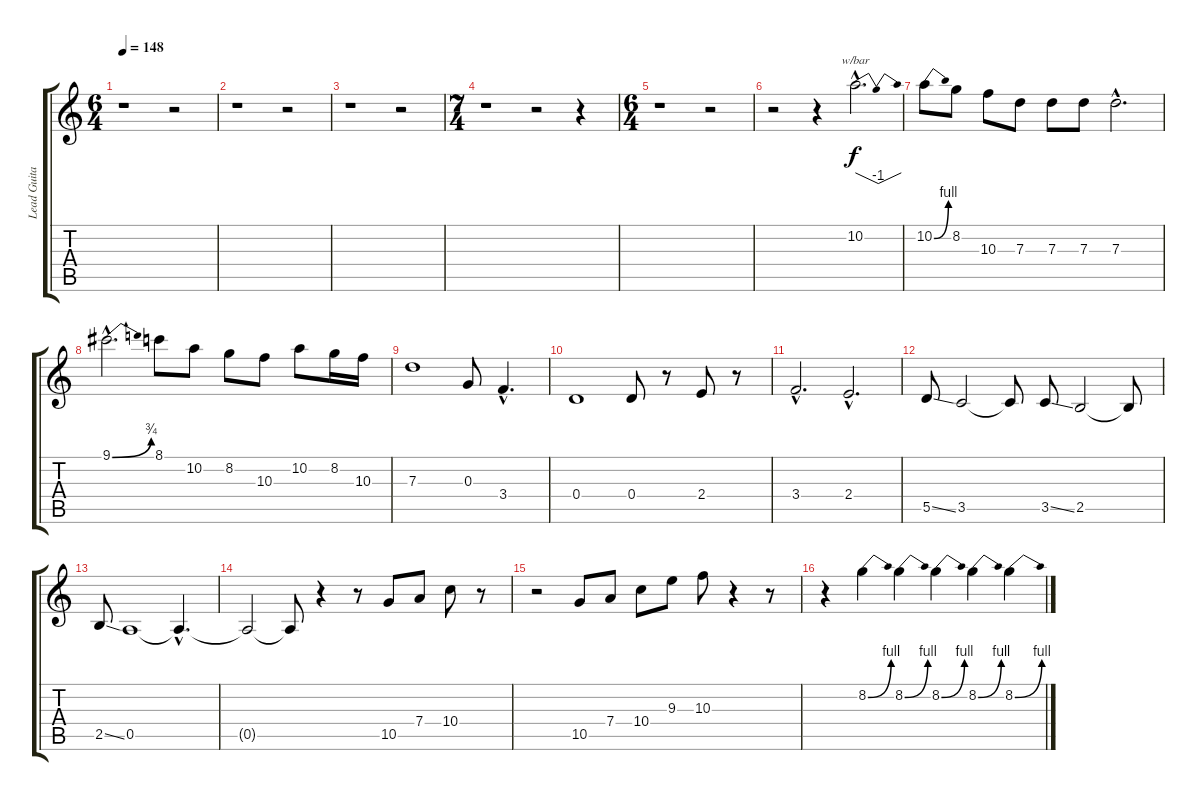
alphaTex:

\track ("Lead Guitar" "Lead Guita") {instrument overdrivenguitar}
\staff {score tabs}
\tuning (E4 B3 G3 D3 A2 E2) {hide}
\ts (6 4)
\tempo 148
\clef g2
\ks c
r.1{dy f} r.2 |
r.1 r.2 |
r.1 r.2 |
\ts (7 4)
r.1 r.2 r.4 |
\ts (6 4)
r.1 r.2 |
r.2 r.4 10.2{hac}.2{d tbe (dip default 0 0 30 -4 60 0)} |
10.2{be (bend 0 0 60 4)}.8 8.2.8 10.3.8 7.3.8 7.3.8 7.3.8 7.3{hac}.2{d} |
9.1{be (bend 0 0 60 3) hac}.2{d} 8.1.8 10.2.8 8.2.8 10.3.8 10.2.8 8.2.16 10.3.16 |
7.3.1 0.3.8 3.4{hac}.4{d} |
0.4.1 0.4.8 r.8 2.4.8 r.8 |
3.4{hac}.2{d} 2.4{hac}.2{d} |
5.5{ss}.8 3.5.2 3.5{t}.8 3.5{ss}.8 2.5.2 2.5{t}.8 |
2.5{ss}.8 0.5.1 0.5{hac t}.4{d} |
0.5{t}.2 0.5{t}.8 r.4 r.8 10.5.8 7.4.8 10.4.8 r.8 |
r.2 10.5.8 7.4.8 10.4.8 9.3.8 10.3.8 r.4 r.8 |
r.4 8.2{be (bend 0 0 60 4)}.4 8.2{be (bend 0 0 60 4)}.4 8.2{be (bend 0 0 60 4)}.4 8.2{be (bend 0 0 60 4)}.4 8.2{be (bend 0 0 60 4)}.4
